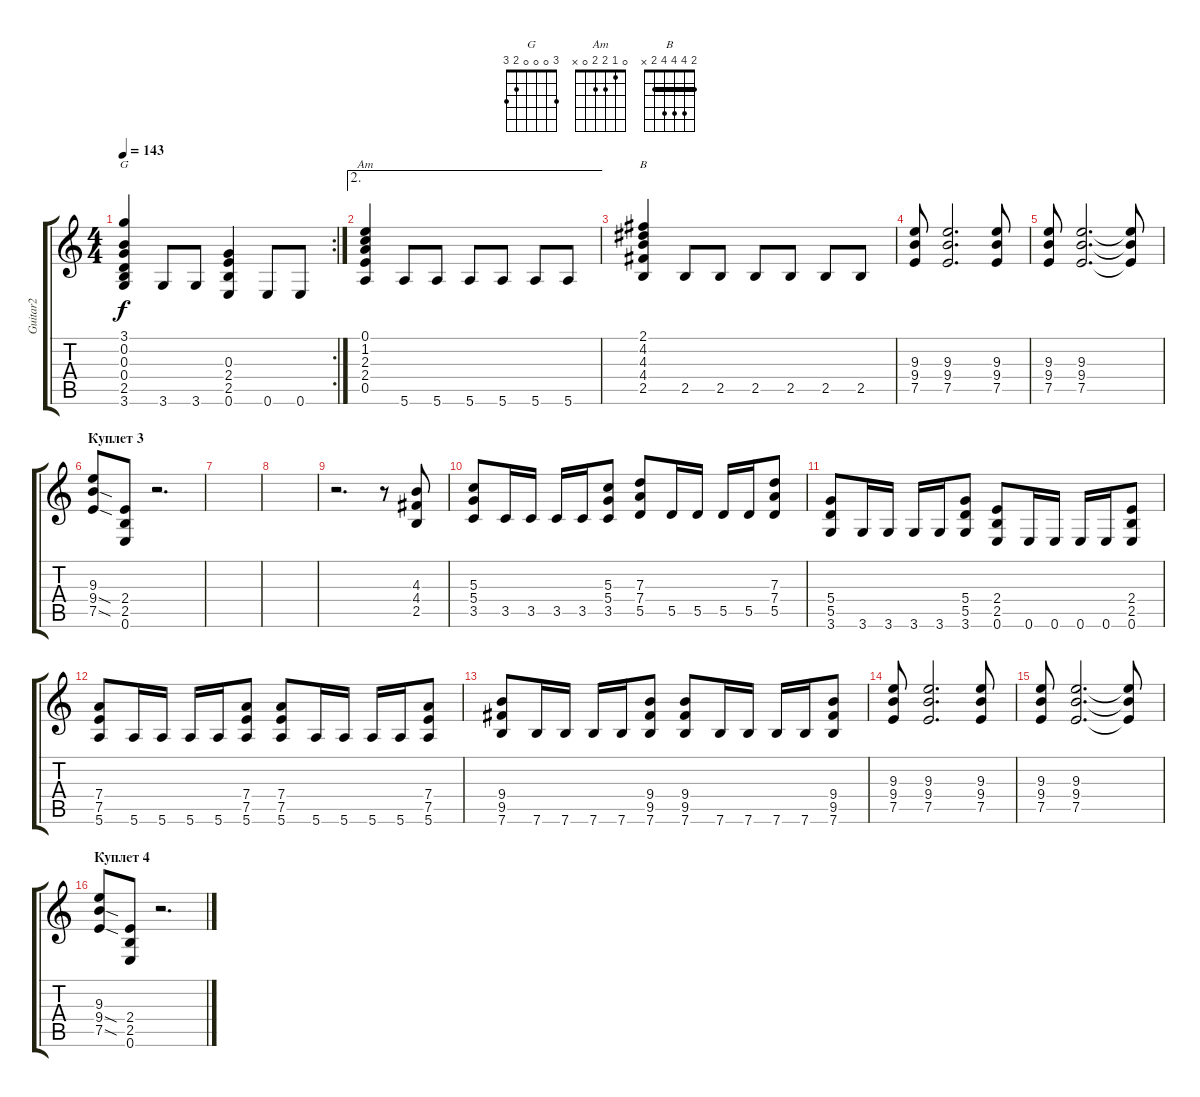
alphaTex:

\track ("Guitar2" "Guitar2") {instrument distortionguitar}
\staff {score tabs}
\tuning (E4 B3 G3 D3 A2 E2) {hide}
\chord ("G" 3 0 0 0 2 3)
\chord ("Am" 0 1 2 2 0 x)
\chord ("B" 2 4 4 4 2 x) {barre 2}
\rc 2
\ts (4 4)
\tempo 143
\clef g2
\ks c
(3.1 0.2 0.3 0.4 2.5 3.6).4{ch "G" dy f} 3.6.8 3.6.8 (0.3 2.4 2.5 0.6).4 0.6.8 0.6.8 |
\ae 2
(0.1 1.2 2.3 2.4 0.5).4{ch "Am"} 5.6.8 5.6.8 5.6.8 5.6.8 5.6.8 5.6.8 |
(2.1 4.2 4.3 4.4 2.5).4{ch "B"} 2.5.8 2.5.8 2.5.8 2.5.8 2.5.8 2.5.8 |
\section ("" " ")
(9.3 9.4 7.5).8 (9.3 9.4 7.5).2{d} (9.3 9.4 7.5).8 |
(9.3 9.4 7.5).8 (9.3 9.4 7.5).2{d} (9.3{t} 9.4{t} 7.5{t}).8 |
\section ("" "Куплет 3")
(9.3 9.4{sod} 7.5{sod}).8 (2.4 2.5 0.6).8 r.2{d} |
|
|
r.2{d} r.8 (4.3 4.4 2.5).8 |
(5.3 5.4 3.5).8 3.5.16 3.5.16 3.5.16 3.5.16 (5.3 5.4 3.5).8 (7.3 7.4 5.5).8 5.5.16 5.5.16 5.5.16 5.5.16 (7.3 7.4 5.5).8 |
(5.4 5.5 3.6).8 3.6.16 3.6.16 3.6.16 3.6.16 (5.4 5.5 3.6).8 (2.4 2.5 0.6).8 0.6.16 0.6.16 0.6.16 0.6.16 (2.4 2.5 0.6).8 |
(7.4 7.5 5.6).8 5.6.16 5.6.16 5.6.16 5.6.16 (7.4 7.5 5.6).8 (7.4 7.5 5.6).8 5.6.16 5.6.16 5.6.16 5.6.16 (7.4 7.5 5.6).8 |
(9.4 9.5 7.6).8 7.6.16 7.6.16 7.6.16 7.6.16 (9.4 9.5 7.6).8 (9.4 9.5 7.6).8 7.6.16 7.6.16 7.6.16 7.6.16 (9.4 9.5 7.6).8 |
\section ("" " ")
(9.3 9.4 7.5).8 (9.3 9.4 7.5).2{d} (9.3 9.4 7.5).8 |
(9.3 9.4 7.5).8 (9.3 9.4 7.5).2{d} (9.3{t} 9.4{t} 7.5{t}).8 |
\section ("" "Куплет 4")
(9.3 9.4{sod} 7.5{sod}).8 (2.4 2.5 0.6).8 r.2{d}
